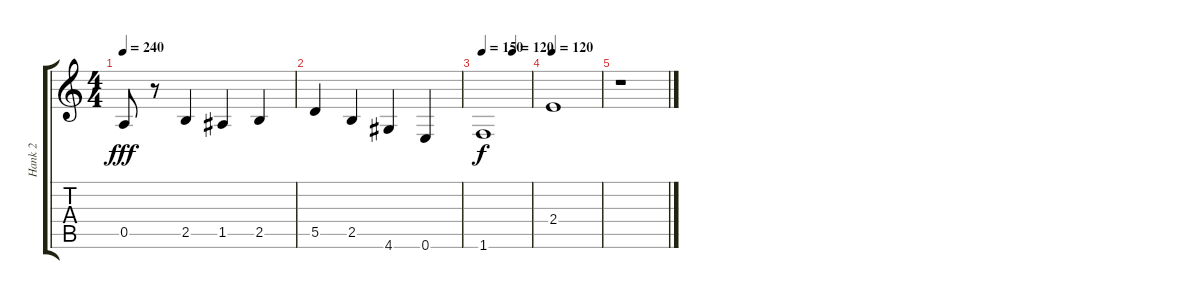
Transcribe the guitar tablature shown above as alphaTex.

\track ("Hank 2" "Hank 2") {instrument electricguitarmuted}
\staff {score tabs}
\tuning (E4 B3 G3 D3 A2 E2) {hide}
\ts (4 4)
\tempo 240
\clef g2
\ks c
0.5.8{dy fff} r.8 2.5.4 1.5.4 2.5.4 |
5.5.4 2.5.4 4.6.4 0.6.4 |
\tempo 150
\tempo (120 0.625)
1.6.1{dy f} |
\tempo 120
2.4.1 |
r.1
